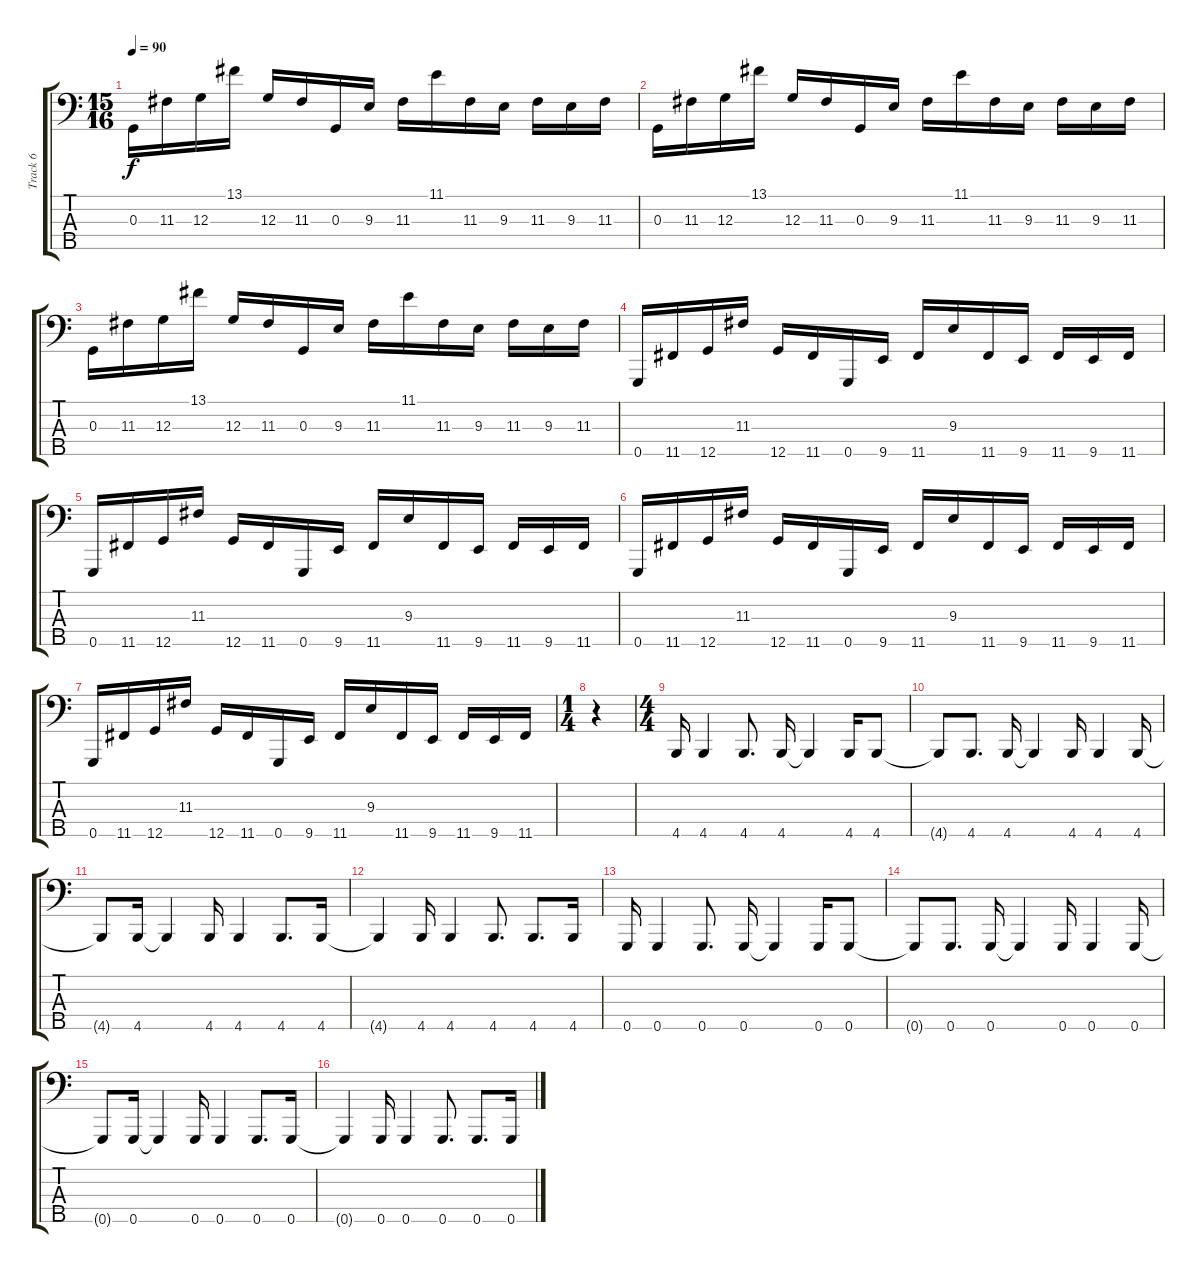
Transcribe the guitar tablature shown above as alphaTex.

\track ("Track 6" "Track 6") {instrument electricbassfinger}
\staff {score tabs}
\tuning (F2 C2 G1 D1 G0) {hide}
\ts (15 16)
\tempo 90
\clef f4
\ks c
0.3.16{dy f} 11.3.16 12.3.16 13.1.16 12.3.16 11.3.16 0.3.16 9.3.16 11.3.16 11.1.16 11.3.16 9.3.16 11.3.16 9.3.16 11.3.16 |
0.3.16 11.3.16 12.3.16 13.1.16 12.3.16 11.3.16 0.3.16 9.3.16 11.3.16 11.1.16 11.3.16 9.3.16 11.3.16 9.3.16 11.3.16 |
0.3.16 11.3.16 12.3.16 13.1.16 12.3.16 11.3.16 0.3.16 9.3.16 11.3.16 11.1.16 11.3.16 9.3.16 11.3.16 9.3.16 11.3.16 |
0.5.16 11.5.16 12.5.16 11.3.16 12.5.16 11.5.16 0.5.16 9.5.16 11.5.16 9.3.16 11.5.16 9.5.16 11.5.16 9.5.16 11.5.16 |
0.5.16 11.5.16 12.5.16 11.3.16 12.5.16 11.5.16 0.5.16 9.5.16 11.5.16 9.3.16 11.5.16 9.5.16 11.5.16 9.5.16 11.5.16 |
0.5.16 11.5.16 12.5.16 11.3.16 12.5.16 11.5.16 0.5.16 9.5.16 11.5.16 9.3.16 11.5.16 9.5.16 11.5.16 9.5.16 11.5.16 |
0.5.16 11.5.16 12.5.16 11.3.16 12.5.16 11.5.16 0.5.16 9.5.16 11.5.16 9.3.16 11.5.16 9.5.16 11.5.16 9.5.16 11.5.16 |
\ts (1 4)
r.4 |
\ts (4 4)
4.5.16 4.5.4 4.5.8{d} 4.5.16 4.5{t}.4 4.5.16 4.5.8 |
4.5{t}.8 4.5.8{d} 4.5.16 4.5{t}.4 4.5.16 4.5.4 4.5.16 |
4.5{t}.8 4.5.16 4.5{t}.4 4.5.16 4.5.4 4.5.8{d} 4.5.16 |
4.5{t}.4 4.5.16 4.5.4 4.5.8{d} 4.5.8{d} 4.5.16 |
0.5.16 0.5.4 0.5.8{d} 0.5.16 0.5{t}.4 0.5.16 0.5.8 |
0.5{t}.8 0.5.8{d} 0.5.16 0.5{t}.4 0.5.16 0.5.4 0.5.16 |
0.5{t}.8 0.5.16 0.5{t}.4 0.5.16 0.5.4 0.5.8{d} 0.5.16 |
0.5{t}.4 0.5.16 0.5.4 0.5.8{d} 0.5.8{d} 0.5.16
